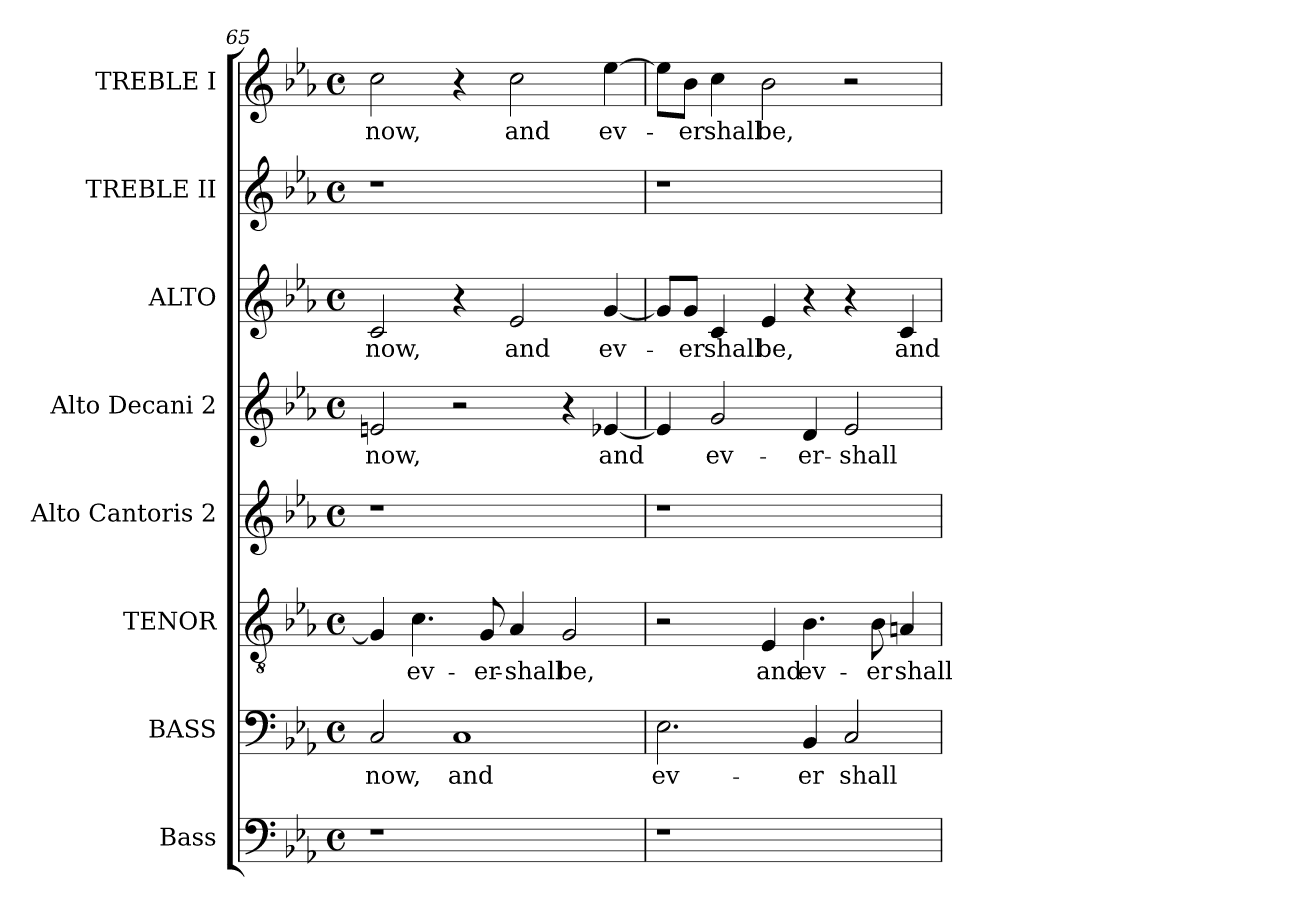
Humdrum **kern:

**kern	**kern	**text	**kern	**text	**kern	**kern	**text	**kern	**text	**kern	**kern	**text
*part8	*part7	*part7	*part6	*part6	*part5	*part4	*part4	*part3	*part3	*part2	*part1	*part1
*staff8	*staff7	*staff7	*staff6	*staff6	*staff5	*staff4	*staff4	*staff3	*staff3	*staff2	*staff1	*staff1
*I"Bass	*I"BASS	*	*I"TENOR	*	*I"Alto Cantoris 2	*I"Alto Decani 2	*	*I"ALTO	*	*I"TREBLE II	*I"TREBLE I	*
*I'B.	*I'B.	*	*I'T.	*	*I'A.Can.2	*I'A.Dec.2	*	*	*	*	*	*
*clefF4	*clefF4	*	*clefGv2	*	*clefG2	*clefG2	*	*clefG2	*	*clefG2	*clefG2	*
*	*	*	*ITrd7c12	*	*	*	*	*	*	*	*	*
*k[b-e-a-]	*k[b-e-a-]	*	*k[b-e-a-]	*	*k[b-e-a-]	*k[b-e-a-]	*	*k[b-e-a-]	*	*k[b-e-a-]	*k[b-e-a-]	*
*E-:	*E-:	*	*E-:	*	*E-:	*E-:	*	*E-:	*	*E-:	*E-:	*
*M4/4	*M4/4	*	*M4/4	*	*M4/4	*M4/4	*	*M4/4	*	*M4/4	*M4/4	*
*met(c)	*met(c)	*	*met(c)	*	*met(c)	*met(c)	*	*met(c)	*	*met(c)	*met(c)	*
=65	=65	=65	=65	=65	=65	=65	=65	=65	=65	=65	=65	=65
!LO:N:vis=1	!	!	!	!	!	!	!	!	!	!	!	!
!	!	!LO:LY:b:color=#000000	!	!	!LO:N:vis=1	!	!	!	!	!	!	!
!	!	!	!	!	!	!	!LO:LY:b:color=#000000	!	!	!	!	!
!	!	!	!	!	!	!	!	!	!LO:LY:b:color=#000000	!LO:N:vis=1	!	!
!	!	!	!	!	!	!	!	!	!	!	!	!LO:LY:b:color=#000000
1r	2Ci/	now,	4GGi/]	.	1r	2eni/	now,	2ci/	now,	1r	2cci\	now,
!	!	!	!	!LO:LY:b:color=#000000	!	!	!	!	!	!	!	!
.	.	.	4.Ci\	ev-	.	.	.	.	.	.	.	.
!	!	!LO:LY:b:color=#000000	!	!	!	!	!	!	!	!	!	!
.	1Ci	and	.	.	.	2r	.	4r	.	.	4r	.
!	!	!	!	!LO:LY:b:color=#000000	!	!	!	!	!	!	!	!
.	.	.	8GGi/	-er-	.	.	.	.	.	.	.	.
!	!	!	!	!LO:LY:b:color=#000000	!	!	!	!	!	!	!	!
!	!	!	!	!	!	!	!	!	!LO:LY:b:color=#000000	!	!	!
!	!	!	!	!	!	!	!	!	!	!	!	!LO:LY:b:color=#000000
.	.	.	4AA-i/	-shall	.	.	.	2e-i/	and	.	2cci\	and
!	!	!	!	!LO:LY:b:color=#000000	!	!	!	!	!	!	!	!
2ryy	.	.	2GGi/	be,	2ryy	4r	.	.	.	2ryy	.	.
!	!	!	!	!	!	!	!LO:LY:b:color=#000000	!	!	!	!	!
!	!	!	!	!	!	!	!	!	!LO:LY:b:color=#000000	!	!	!
!	!	!	!	!	!	!	!	!	!	!	!	!LO:LY:b:color=#000000
.	.	.	.	.	.	[4e-Xi/	and	[4gi/	ev-	.	[4ee-i\	ev-
=66	=66	=66	=66	=66	=66	=66	=66	=66	=66	=66	=66	=66
!LO:N:vis=1	!	!	!	!	!	!	!	!	!	!	!	!
!	!	!LO:LY:b:color=#000000	!	!	!LO:N:vis=1	!	!	!	!	!LO:N:vis=1	!	!
1r	2.E-i\	ev-	2r	.	1r	4e-i/]	.	8gi/L]	.	1r	8ee-i\L]	.
!	!	!	!	!	!	!	!	!	!LO:LY:b:color=#000000	!	!	!
!	!	!	!	!	!	!	!	!	!	!	!	!LO:LY:b:color=#000000
.	.	.	.	.	.	.	.	8gi/J	-er	.	8b-i\J	-er
!	!	!	!	!	!	!	!LO:LY:b:color=#000000	!	!	!	!	!
!	!	!	!	!	!	!	!	!	!LO:LY:b:color=#000000	!	!	!
!	!	!	!	!	!	!	!	!	!	!	!	!LO:LY:b:color=#000000
.	.	.	.	.	.	2gi/	ev-	4ci/	shall	.	4cci\	shall
!	!	!	!	!LO:LY:b:color=#000000	!	!	!	!	!	!	!	!
!	!	!	!	!	!	!	!	!	!LO:LY:b:color=#000000	!	!	!
!	!	!	!	!	!	!	!	!	!	!	!	!LO:LY:b:color=#000000
.	.	.	4EE-i/	and	.	.	.	4e-i/	be,	.	2b-i\	be,
!	!	!LO:LY:b:color=#000000	!	!	!	!	!	!	!	!	!	!
!	!	!	!	!LO:LY:b:color=#000000	!	!	!	!	!	!	!	!
!	!	!	!	!	!	!	!LO:LY:b:color=#000000	!	!	!	!	!
.	4BB-i/	-er	4.BB-i\	ev-	.	4di/	-er-	4r	.	.	.	.
!	!	!LO:LY:b:color=#000000	!	!	!	!	!	!	!	!	!	!
!	!	!	!	!	!	!	!LO:LY:b:color=#000000	!	!	!	!	!
2ryy	2Ci/	shall	.	.	2ryy	2e-i/	-shall	4r	.	2ryy	2r	.
!	!	!	!	!LO:LY:b:color=#000000	!	!	!	!	!	!	!	!
.	.	.	8BB-i\	-er	.	.	.	.	.	.	.	.
!	!	!	!	!LO:LY:b:color=#000000	!	!	!	!	!	!	!	!
!	!	!	!	!	!	!	!	!	!LO:LY:b:color=#000000	!	!	!
.	.	.	4AAni/	shall	.	.	.	4ci/	and	.	.	.
=	=	=	=	=	=	=	=	=	=	=	=	=
*-	*-	*-	*-	*-	*-	*-	*-	*-	*-	*-	*-	*-
